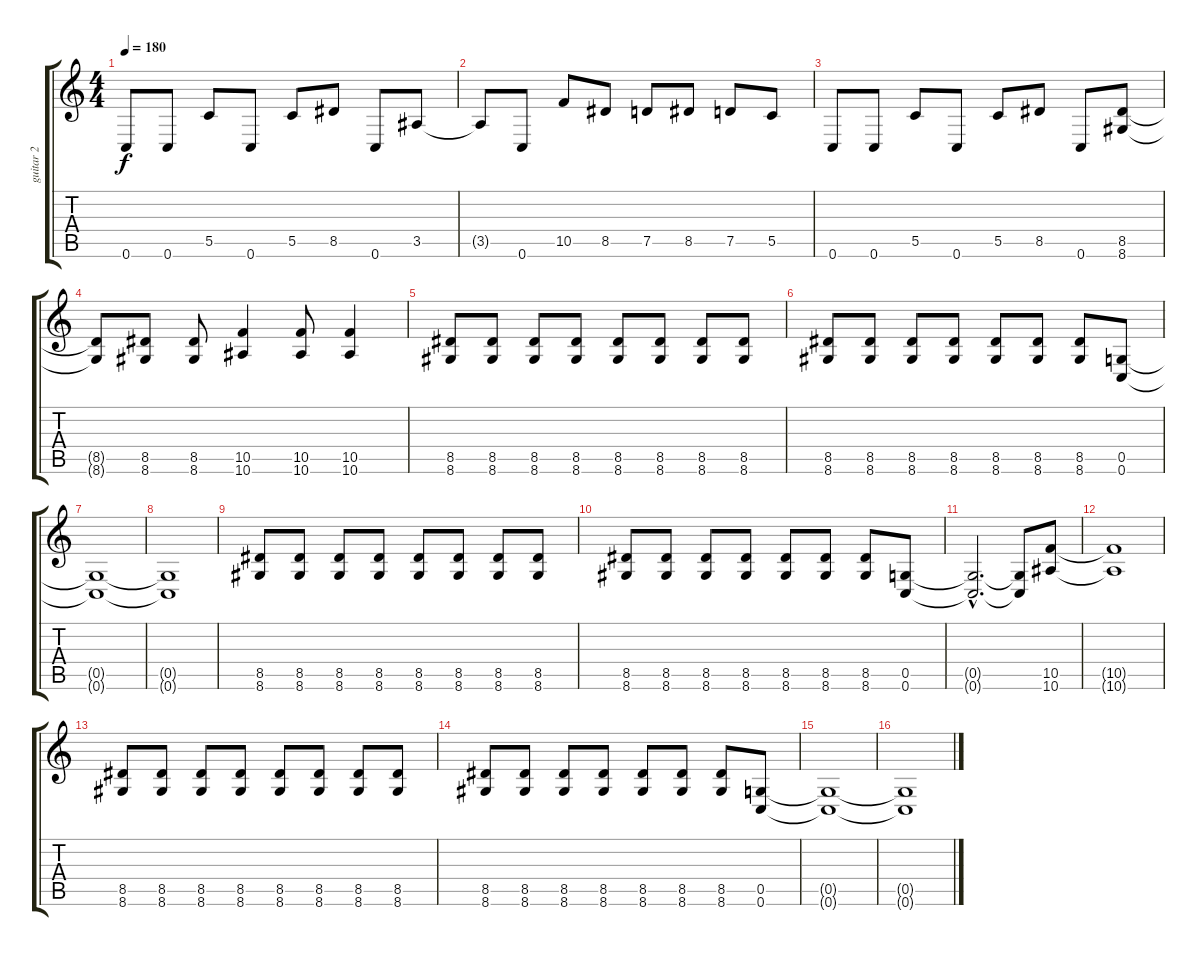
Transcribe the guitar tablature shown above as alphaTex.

\track ("guitar 2" "guitar 2") {instrument overdrivenguitar}
\staff {score tabs}
\tuning (D4 A3 F3 C3 G2 C2) {hide}
\ts (4 4)
\tempo 180
\clef g2
\ks c
0.6.8{dy f} 0.6.8 5.5.8 0.6.8 5.5.8 8.5.8 0.6.8 3.5.8 |
3.5{t}.8 0.6.8 10.5.8 8.5.8 7.5.8 8.5.8 7.5.8 5.5.8 |
0.6.8 0.6.8 5.5.8 0.6.8 5.5.8 8.5.8 0.6.8 (8.5 8.6).8 |
(8.5{t} 8.6{t}).8 (8.5 8.6).8 (8.5 8.6).8 (10.5 10.6).4 (10.5 10.6).8 (10.5 10.6).4 |
(8.5 8.6).8 (8.5 8.6).8 (8.5 8.6).8 (8.5 8.6).8 (8.5 8.6).8 (8.5 8.6).8 (8.5 8.6).8 (8.5 8.6).8 |
(8.5 8.6).8 (8.5 8.6).8 (8.5 8.6).8 (8.5 8.6).8 (8.5 8.6).8 (8.5 8.6).8 (8.5 8.6).8 (0.5 0.6).8 |
(0.5{t} 0.6{t}).1 |
(0.5{t} 0.6{t}).1 |
(8.5 8.6).8 (8.5 8.6).8 (8.5 8.6).8 (8.5 8.6).8 (8.5 8.6).8 (8.5 8.6).8 (8.5 8.6).8 (8.5 8.6).8 |
(8.5 8.6).8 (8.5 8.6).8 (8.5 8.6).8 (8.5 8.6).8 (8.5 8.6).8 (8.5 8.6).8 (8.5 8.6).8 (0.5 0.6).8 |
(0.5{hac t} 0.6{hac t}).2{d} (0.5{t} 0.6{t}).8 (10.5 10.6).8 |
(10.5{t} 10.6{t}).1 |
(8.5 8.6).8 (8.5 8.6).8 (8.5 8.6).8 (8.5 8.6).8 (8.5 8.6).8 (8.5 8.6).8 (8.5 8.6).8 (8.5 8.6).8 |
(8.5 8.6).8 (8.5 8.6).8 (8.5 8.6).8 (8.5 8.6).8 (8.5 8.6).8 (8.5 8.6).8 (8.5 8.6).8 (0.5 0.6).8 |
(0.5{t} 0.6{t}).1 |
(0.5{t} 0.6{t}).1
